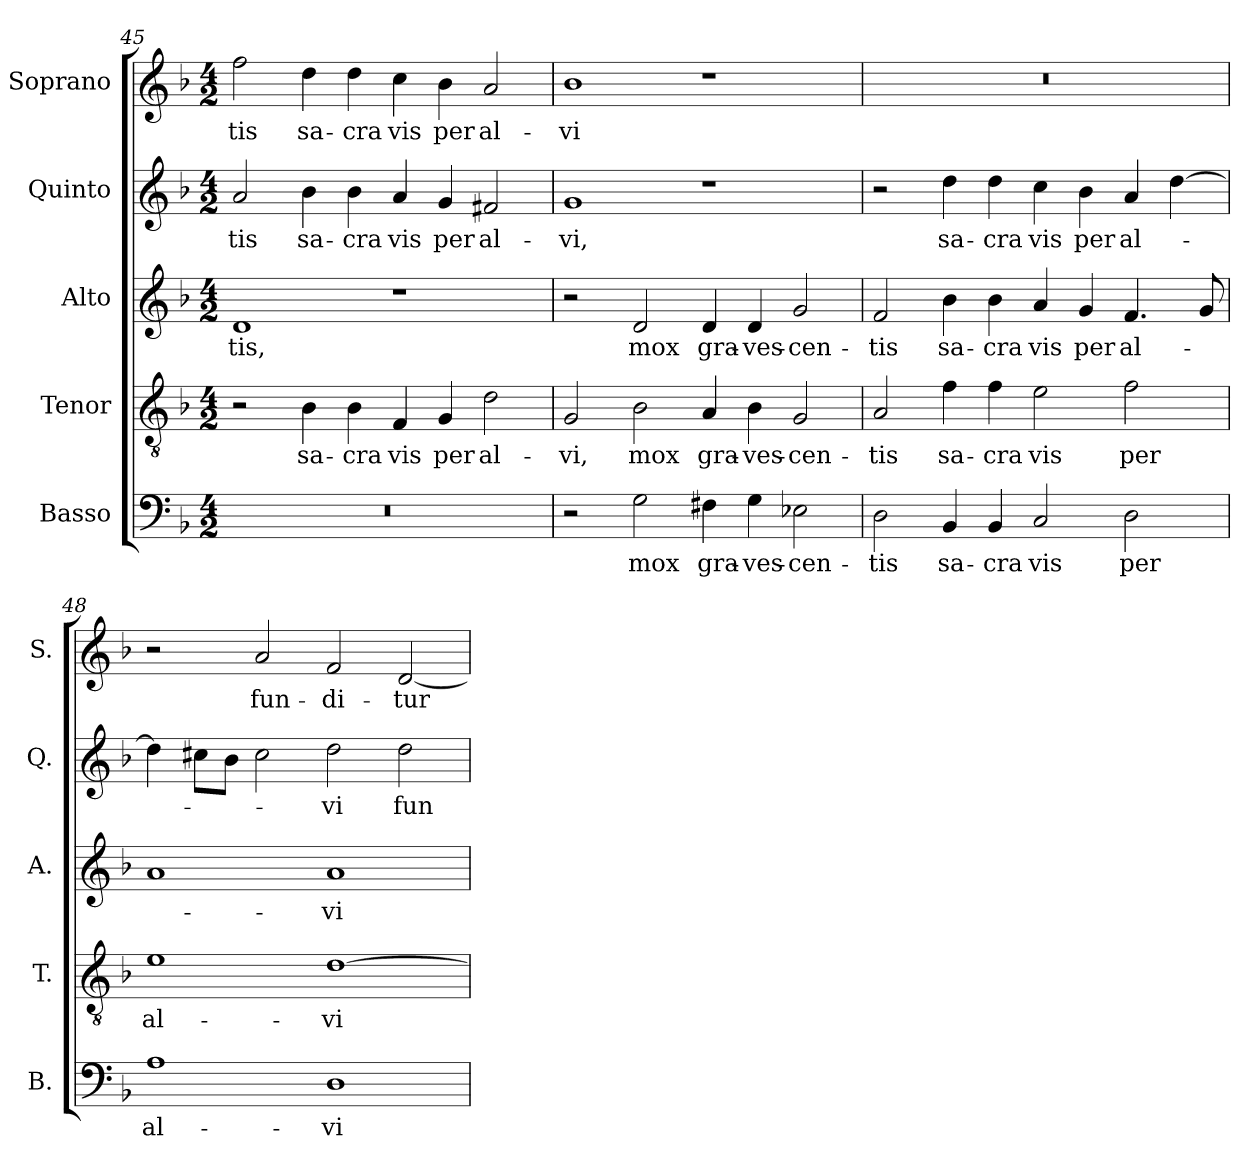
**kern	**text	**kern	**text	**kern	**text	**kern	**text	**kern	**text
*part5	*part5	*part4	*part4	*part3	*part3	*part2	*part2	*part1	*part1
*staff5	*staff5	*staff4	*staff4	*staff3	*staff3	*staff2	*staff2	*staff1	*staff1
*I"Basso	*	*I"Tenor	*	*I"Alto	*	*I"Quinto	*	*I"Soprano	*
*I'B.	*	*I'T.	*	*I'A.	*	*I'Q.	*	*I'S.	*
!!LO:LB:g=z
*clefF4	*	*clefGv2	*	*clefG2	*	*clefG2	*	*clefG2	*
*	*	*ITrd7c12	*	*	*	*	*	*	*
*k[b-]	*	*k[b-]	*	*k[b-]	*	*k[b-]	*	*k[b-]	*
*F:	*	*F:	*	*F:	*	*F:	*	*F:	*
*M4/2	*	*M4/2	*	*M4/2	*	*M4/2	*	*M4/2	*
=45	=45	=45	=45	=45	=45	=45	=45	=45	=45
!LO:N:vis=1	!	!	!	!	!	!	!	!	!
!	!	!	!	!	!LO:LY:b:color=#000000	!	!	!	!
!	!	!	!	!	!	!	!LO:LY:b:color=#000000	!	!
!	!	!	!	!	!	!	!	!	!LO:LY:b:color=#000000
0r	.	2r	.	1di	-tis,	2ai/	-tis	2ffi\	-tis
!	!	!	!LO:LY:b:color=#000000	!	!	!	!	!	!
!	!	!	!	!	!	!	!LO:LY:b:color=#000000	!	!
!	!	!	!	!	!	!	!	!	!LO:LY:b:color=#000000
.	.	4BB-i\	sa-	.	.	4b-i\	sa-	4ddi\	sa-
!	!	!	!LO:LY:b:color=#000000	!	!	!	!	!	!
!	!	!	!	!	!	!	!LO:LY:b:color=#000000	!	!
!	!	!	!	!	!	!	!	!	!LO:LY:b:color=#000000
.	.	4BB-i\	-cra	.	.	4b-i\	-cra	4ddi\	-cra
!	!	!	!LO:LY:b:color=#000000	!	!	!	!	!	!
!	!	!	!	!	!	!	!LO:LY:b:color=#000000	!	!
!	!	!	!	!	!	!	!	!	!LO:LY:b:color=#000000
.	.	4FFi/	vis	1r	.	4ai/	vis	4cci\	vis
!	!	!	!LO:LY:b:color=#000000	!	!	!	!	!	!
!	!	!	!	!	!	!	!LO:LY:b:color=#000000	!	!
!	!	!	!	!	!	!	!	!	!LO:LY:b:color=#000000
.	.	4GGi/	per	.	.	4gi/	per	4b-i\	per
!	!	!	!LO:LY:b:color=#000000	!	!	!	!	!	!
!	!	!	!	!	!	!	!LO:LY:b:color=#000000	!	!
!	!	!	!	!	!	!	!	!	!LO:LY:b:color=#000000
.	.	2Di\	al-	.	.	2f#Xi/	al-	2ai/	al-
=46	=46	=46	=46	=46	=46	=46	=46	=46	=46
!	!	!	!LO:LY:b:color=#000000	!	!	!	!	!	!
!	!	!	!	!	!	!	!LO:LY:b:color=#000000	!	!
!	!	!	!	!	!	!	!	!	!LO:LY:b:color=#000000
2r	.	2GGi/	-vi,	2r	.	1gi	-vi,	1b-i	-vi
!	!LO:LY:b:color=#000000	!	!	!	!	!	!	!	!
!	!	!	!LO:LY:b:color=#000000	!	!	!	!	!	!
!	!	!	!	!	!LO:LY:b:color=#000000	!	!	!	!
2Gi\	mox	2BB-i\	mox	2di/	mox	.	.	.	.
!	!LO:LY:b:color=#000000	!	!	!	!	!	!	!	!
!	!	!	!LO:LY:b:color=#000000	!	!	!	!	!	!
!	!	!	!	!	!LO:LY:b:color=#000000	!	!	!	!
4F#Xi\	gra-	4AAi/	gra-	4di/	gra-	1r	.	1r	.
!	!LO:LY:b:color=#000000	!	!	!	!	!	!	!	!
!	!	!	!LO:LY:b:color=#000000	!	!	!	!	!	!
!	!	!	!	!	!LO:LY:b:color=#000000	!	!	!	!
4Gi\	-ves-	4BB-i\	-ves-	4di/	-ves-	.	.	.	.
!	!LO:LY:b:color=#000000	!	!	!	!	!	!	!	!
!	!	!	!LO:LY:b:color=#000000	!	!	!	!	!	!
!	!	!	!	!	!LO:LY:b:color=#000000	!	!	!	!
2E-Xi\	-cen-	2GGi/	-cen-	2gi/	-cen-	.	.	.	.
=47	=47	=47	=47	=47	=47	=47	=47	=47	=47
!	!LO:LY:b:color=#000000	!	!	!	!	!	!	!	!
!	!	!	!LO:LY:b:color=#000000	!	!	!	!	!	!
!	!	!	!	!	!LO:LY:b:color=#000000	!	!	!LO:N:vis=1	!
2Di\	-tis	2AAi/	-tis	2fi/	-tis	2r	.	0r	.
!	!LO:LY:b:color=#000000	!	!	!	!	!	!	!	!
!	!	!	!LO:LY:b:color=#000000	!	!	!	!	!	!
!	!	!	!	!	!LO:LY:b:color=#000000	!	!	!	!
!	!	!	!	!	!	!	!LO:LY:b:color=#000000	!	!
4BB-i/	sa-	4Fi\	sa-	4b-i\	sa-	4ddi\	sa-	.	.
!	!LO:LY:b:color=#000000	!	!	!	!	!	!	!	!
!	!	!	!LO:LY:b:color=#000000	!	!	!	!	!	!
!	!	!	!	!	!LO:LY:b:color=#000000	!	!	!	!
!	!	!	!	!	!	!	!LO:LY:b:color=#000000	!	!
4BB-i/	-cra	4Fi\	-cra	4b-i\	-cra	4ddi\	-cra	.	.
!	!LO:LY:b:color=#000000	!	!	!	!	!	!	!	!
!	!	!	!LO:LY:b:color=#000000	!	!	!	!	!	!
!	!	!	!	!	!LO:LY:b:color=#000000	!	!	!	!
!	!	!	!	!	!	!	!LO:LY:b:color=#000000	!	!
2Ci/	vis	2Ei\	vis	4ai/	vis	4cci\	vis	.	.
!	!	!	!	!	!LO:LY:b:color=#000000	!	!	!	!
!	!	!	!	!	!	!	!LO:LY:b:color=#000000	!	!
.	.	.	.	4gi/	per	4b-i\	per	.	.
!	!LO:LY:b:color=#000000	!	!	!	!	!	!	!	!
!	!	!	!LO:LY:b:color=#000000	!	!	!	!	!	!
!	!	!	!	!	!LO:LY:b:color=#000000	!	!	!	!
!	!	!	!	!	!	!	!LO:LY:b:color=#000000	!	!
2Di\	per	2Fi\	per	4.fi/	al-	4ai/	al-	.	.
.	.	.	.	.	.	[4ddi\	.	.	.
.	.	.	.	8gi/	.	.	.	.	.
=48	=48	=48	=48	=48	=48	=48	=48	=48	=48
!	!LO:LY:b:color=#000000	!	!	!	!	!	!	!	!
!	!	!	!LO:LY:b:color=#000000	!	!	!	!	!	!
1Ai	al-	1Ei	al-	1ai	.	4ddi\]	.	2r	.
.	.	.	.	.	.	8cc#Xi\L	.	.	.
.	.	.	.	.	.	8b-i\J	.	.	.
!	!	!	!	!	!	!	!	!	!LO:LY:b:color=#000000
.	.	.	.	.	.	2cc#i\	.	2ai/	fun-
!	!LO:LY:b:color=#000000	!	!	!	!	!	!	!	!
!	!	!	!LO:LY:b:color=#000000	!	!	!	!	!	!
!	!	!	!	!	!LO:LY:b:color=#000000	!	!	!	!
!	!	!	!	!	!	!	!LO:LY:b:color=#000000	!	!
!	!	!	!	!	!	!	!	!	!LO:LY:b:color=#000000
1Di	-vi	[1Di	-vi	1ai	-vi	2ddi\	-vi	2fi/	-di-
!	!	!	!	!	!	!	!LO:LY:b:color=#000000	!	!
!	!	!	!	!	!	!	!	!	!LO:LY:b:color=#000000
.	.	.	.	.	.	2ddi\	fun-	[2di/	-tur
=	=	=	=	=	=	=	=	=	=
*-	*-	*-	*-	*-	*-	*-	*-	*-	*-
